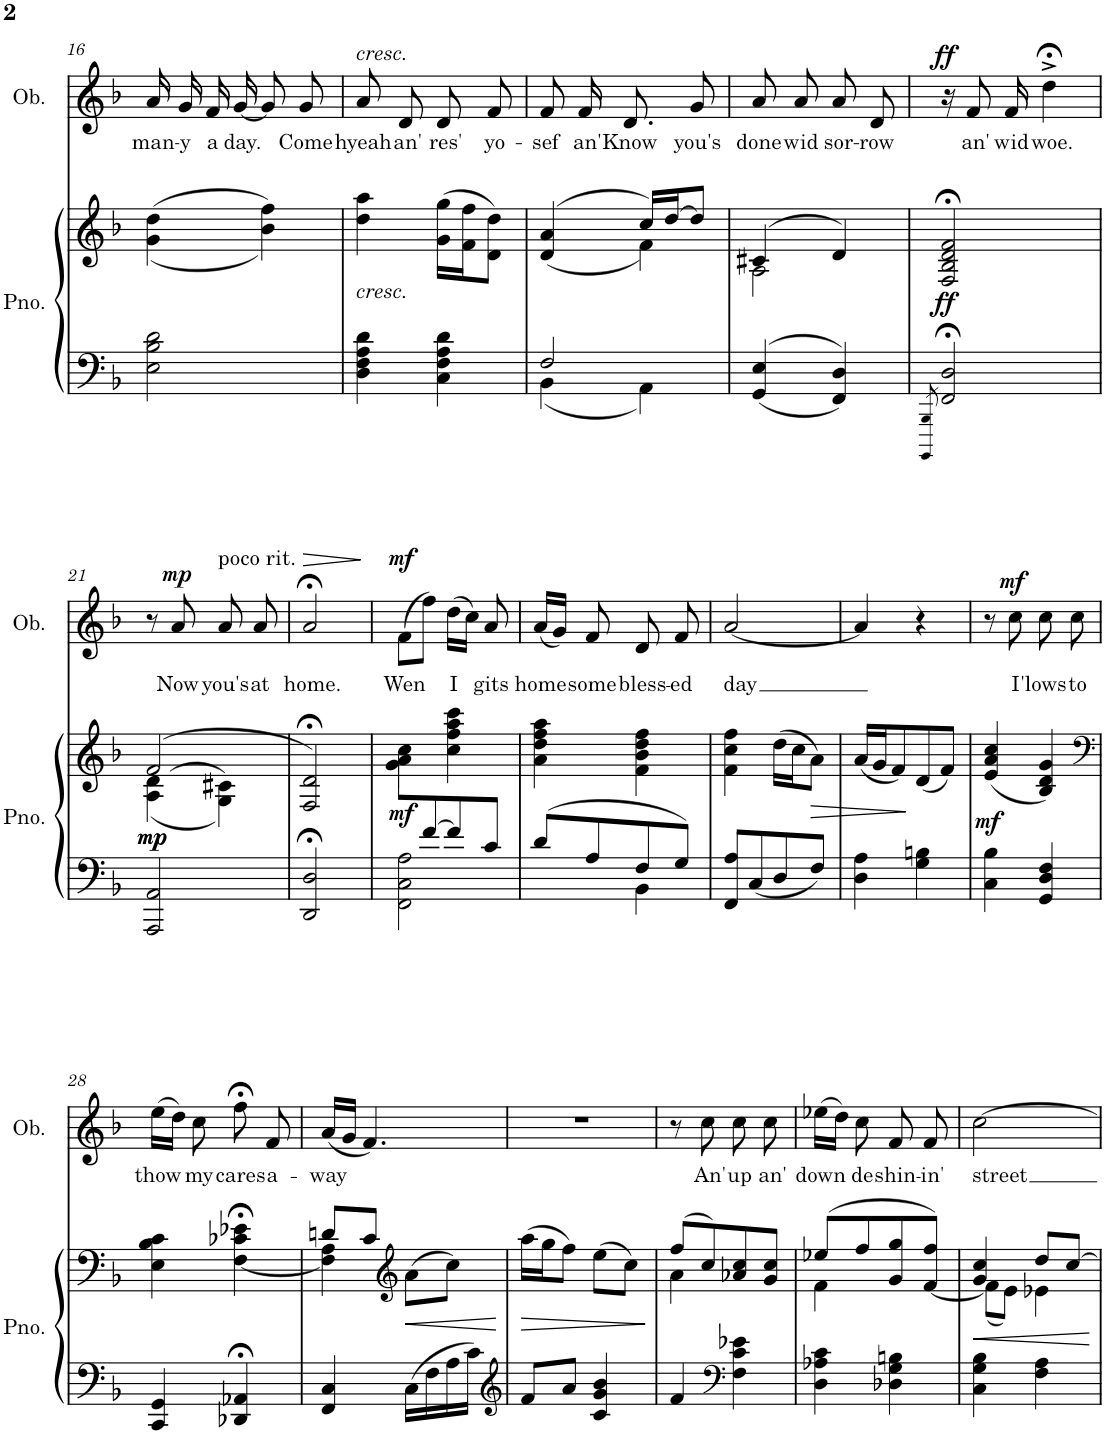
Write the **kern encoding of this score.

**kern	**kern	**dynam	**kern	**text	**dynam
*part2	*part2	*part2	*part1	*part1	*part1
*staff3	*staff2	*staff2/3	*staff1	*staff1	*staff1
*I"Piano	*	*	*I"Oboe	*	*
*I'Pno.	*	*	*I'Ob.	*	*
!!LO:PB:g=z
*clefF4	*clefG2	*	*clefG2	*	*
*k[b-]	*k[b-]	*	*k[b-]	*	*
*M4/8	*M4/8	*	*M4/8	*	*
=16	=16	=16	=16	=16	=16
!	!	!	!	!LO:LY:b	!
2E\ 2B-\ 2d\	(<(4g\ 4dd\	.	16a/	man-	.
!	!	!	!	!LO:LY:b	!
.	.	.	16g/	-y	.
!	!	!	!	!LO:LY:b	!
.	.	.	16f/	a	.
!	!	!	!	!LO:LY:b	!
.	.	.	[16g/	day.	.
.	4b-\ 4ff\))	.	8g/]	.	.
!	!	!	!	!LO:LY:b	!
.	.	.	8g/	Come	.
=17	=17	=17	=17	=17	=17
!	!	!	!LO:TX:a:i:t=cresc.	!	!
!	!LO:TX:b:i:t=cresc.	!	!	!	!
!	!	!	!	!LO:LY:b	!
4D\ 4F\ 4A\ 4d\	4dd\ 4aa\	.	8a/	hyeah	.
!	!	!	!	!LO:LY:b	!
.	.	.	8d/	an'	.
!	!	!	!	!LO:LY:b	!
4C\ 4F\ 4A\ 4d\	(16g\ 16gg\LL	.	8d/	res'	.
.	16f\ 16ff\J	.	.	.	.
!	!	!	!	!LO:LY:b	!
.	8d\ 8dd\J)	.	8f/	yo-	.
=18	=18	=18	=18	=18	=18
*^	*^	*	*	*	*
!	!	!	!	!	!	!LO:LY:b	!
2F/	4BB-\	((<4d/ 4a/	4ryy	.	8f/	-sef	.
!	!	!	!	!	!	!LO:LY:b	!
.	.	.	.	.	16f/	an'	.
!	!	!	!	!	!	!LO:LY:b	!
.	.	.	.	.	8.d/	Know	.
.	4AA\	16cc/LL)	4f\)	.	.	.	.
.	.	[16dd/J	.	.	.	.	.
!	!	!	!	!	!	!LO:LY:b	!
.	.	8dd/J]	.	.	8g/	you's	.
*v	*v	*	*	*	*	*	*
=19	=19	=19	=19	=19	=19	=19
!	!	!	!	!	!LO:LY:b	!
4GG/ 4E/	(4c#X/	2A\	.	8a/	done	.
!	!	!	!	!	!LO:LY:b	!
.	.	.	.	8a/	wid	.
!	!	!	!	!	!LO:LY:b	!
4FF/ 4D/	4d/)	.	.	8a/	sor-	.
!	!	!	!	!	!LO:LY:b	!
.	.	.	.	8d/	-row	.
*	*v	*v	*	*	*	*
=20	=20	=20	=20	=20	=20
8qBBBB-/ 8qBBB-/	.	.	.	.	.
!	!	!LO:DY:b	!	!	!LO:DY:a
2FF/;< 2D/;<	2F/;< 2B-/;< 2d/;< 2f/;<	ff	16r	.	ff
!	!	!	!	!LO:LY:b	!
.	.	.	8f/	an'	.
!	!	!	!	!LO:LY:b	!
.	.	.	16f/	wid	.
!	!	!	!	!LO:LY:b	!
.	.	.	4dd;<^\	woe.	.
!!LO:LB:g=z
=21	=21	=21	=21	=21	=21
*	*^	*	*	*	*
!	!	!	!LO:DY:b	!	!	!
!	!	!	!LO:DY:n=1:b	!	!	!
2AAA/ 2AA/	(2f/	(>(4A\ 4d\	mp mp	8r	.	.
!	!	!	!	!	!LO:LY:b	!LO:DY:a
.	.	.	.	8a/	Now	mp
!	!	!	!	!LO:TX:a:t=poco rit.	!	!
!	!	!	!	!	!LO:LY:b	!
.	.	4G\ 4c#X\))	.	8a/	you's	.
!	!	!	!	!	!LO:LY:b	!
.	.	.	.	8a/	at	.
*	*v	*v	*	*	*	*
=22	=22	=22	=22	=22	=22
!	!	!	!	!LO:LY:b	!LO:HP:b
2DD/;< 2D/;<	2F/;< 2d/;<)	.	2a;</	home.	>
.	.	.	.	.	]
=23	=23	=23	=23	=23	=23
*^	*^	*	*	*	*
!	!	!	!	!LO:DY:b	!	!LO:LY:b	!LO:DY:a
8ryy	2FF\ 2C\ 2A\	4a\ 4cc\	8g\L	mf	(8f\L	Wen	mf
[8f/	.	.	4.ryy	.	8ff\J)	.	.
!	!	!	!	!	!	!LO:LY:b	!
8f/]	.	4cc\ 4ff\ 4aa\ 4ccc\	.	.	(16dd\LL	I	.
.	.	.	.	.	16cc\JJ)	.	.
!	!	!	!	!	!	!LO:LY:b	!
8c/J	.	.	.	.	8a/	gits	.
*	*	*v	*v	*	*	*	*
=24	=24	=24	=24	=24	=24	=24
!	!	!	!	!	!LO:LY:b	!
8d/L	4ryy	4a\ 4dd\ 4ff\ 4aa\	.	(16a/LL	home	.
.	.	.	.	16g/JJ)	.	.
!	!	!	!	!	!LO:LY:b	!
8A/	.	.	.	8f/	some	.
!	!	!	!	!	!LO:LY:b	!
8F/	4BB-\	4f\ 4b-\ 4dd\ 4ff\	.	8d/	bless-	.
!	!	!	!	!	!LO:LY:b	!
8G/J	.	.	.	8f/	-ed	.
*v	*v	*	*	*	*	*
=25	=25	=25	=25	=25	=25
!	!	!	!	!LO:LY:b	!
8FF/ 8A/L	4f\ 4cc\ 4ff\	.	[2a/	day	.
8C/	.	.	.	.	.
8D/	(16dd\LL	.	.	.	.
.	16cc\J	.	.	.	.
!	!	!LO:HP:b	!	!	!
8F/J	8a\J)	>	.	.	.
=26	=26	=26	=26	=26	=26
4D\ 4A\	(16a/LL	.	4a/]	.	.
.	16g/J	.	.	.	.
.	8f/)	.	.	.	.
4G\ 4Bn\	(8d/	]	4r	.	.
.	8f/J)	.	.	.	.
=27	=27	=27	=27	=27	=27
!	!	!LO:DY:b	!	!	!
4C\ 4B-\	(4e/ 4a/ 4cc/	mf	8r	.	.
!	!	!	!	!LO:LY:b	!LO:DY:a
.	.	.	8cc\	I	mf
!	!	!	!	!LO:LY:b	!
4GG/ 4D/ 4F/	4B-/ 4d/ 4g/)	.	8cc\	'lows	.
!	!	!	!	!LO:LY:b	!
.	.	.	8cc\	to	.
!!LO:LB:g=z
=28	=28	=28	=28	=28	=28
*	*clefF4	*	*	*	*
!	!	!	!	!LO:LY:b	!
4CC/ 4GG/	4E\ 4B-\ 4c\	.	(16ee\LL	thow	.
.	.	.	16dd\JJ)	.	.
!	!	!	!	!LO:LY:b	!
.	.	.	8cc\	my	.
!	!	!	!	!LO:LY:b	!
4DD-X/;< 4AA-X/;<	[4F\;< 4c-X\;< 4e-X\;<	.	8ff;<\	cares	.
!	!	!	!	!LO:LY:b	!
.	.	.	8f/	a-	.
=29	=29	=29	=29	=29	=29
*	*^	*	*	*	*
!	!	!	!	!	!LO:LY:b	!
4FF/ 4C/	8dn/L	4F\] 4A\	.	(16a/LL	-way	.
.	.	.	.	16g/JJ	.	.
.	8c/J	.	.	4.f/)	.	.
*	*clefG2	*	*	*	*	*
!	!	!	!LO:HP:b	!	!	!
16C\LL	(8a\L	4ryy	<	.	.	.
16F\	.	.	.	.	.	.
16A\	8cc\J)	.	.	.	.	.
16c\JJ	.	.	.	.	.	.
*	*v	*v	*	*	*	*
.	.	[	.	.	.
=30	=30	=30	=30	=30	=30
*clefG2	*	*	*	*	*
!	!	!LO:HP:b	!	!	!
8f/L	(16aa\LL	>	2r	.	.
.	16gg\J	.	.	.	.
8a/J	8ff\J)	.	.	.	.
4c/ 4g/ 4b-/	(8ee\L	.	.	.	.
.	8cc\J)	.	.	.	.
.	.	]	.	.	.
=31	=31	=31	=31	=31	=31
*	*^	*	*	*	*
4f/	(8ff/L	4a\	.	8r	.	.
!	!	!	!	!	!LO:LY:b	!
.	8cc/)	.	.	8cc\	An'	.
*clefF4	*	*	*	*	*	*
!	!	!	!	!	!LO:LY:b	!
4F\ 4c\ 4e-X\	8a-X/ 8cc/	4ryy	.	8cc\	up	.
!	!	!	!	!	!LO:LY:b	!
.	8g/ 8cc/J	.	.	8cc\	an'	.
=32	=32	=32	=32	=32	=32	=32
!	!	!	!	!	!LO:LY:b	!
4D\ 4A-X\ 4c\	(8ee-X/L	4f\	.	(16ee-X\LL	down	.
.	.	.	.	16dd\JJ)	.	.
!	!	!	!	!	!LO:LY:b	!
.	8ff/	.	.	8cc\	de	.
!	!	!	!	!	!LO:LY:b	!
4D-X\ 4G\ 4Bn\	8g/ 8gg/	4ryy	.	8f/	shin-	.
!	!	!	!	!	!LO:LY:b	!
.	[8f/ 8ff/J)	.	.	8f/	-in'	.
=33	=33	=33	=33	=33	=33	=33
!	!	!	!LO:HP:b	!	!LO:LY:b	!
4C\ 4G\ 4B-\	4g/ 4cc/	(8f\L]	<	[2cc\	street	.
.	.	8e\J)	.	.	.	.
4F\ 4A\	8dd/L	4e-X\	.	.	.	.
.	[8cc/J	.	.	.	.	.
*	*v	*v	*	*	*	*
.	.	[	.	.	.
=	=	=	=	=	=
*-	*-	*-	*-	*-	*-
